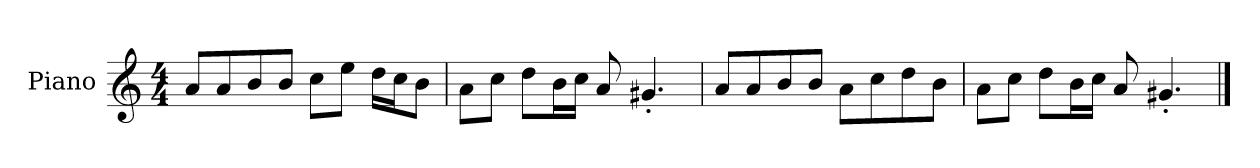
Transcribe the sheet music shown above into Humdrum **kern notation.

**kern
*part1
*staff1
*I"Piano
*I'P-no
*clefG2
*k[]
*M4/4
*MM90
=1
8a/L
8a/
8b/
8b/J
8cc\L
8ee\J
16dd\LL
16cc\J
8b\J
=2
8a\L
8cc\J
8dd\L
16b\L
16cc\JJ
8a/
4.g#X'/
=3
8a/L
8a/
8b/
8b/J
8a\L
8cc\
8dd\
8b\J
=4
8a\L
8cc\J
8dd\L
16b\L
16cc\JJ
8a/
4.g#X'/
==
*-
